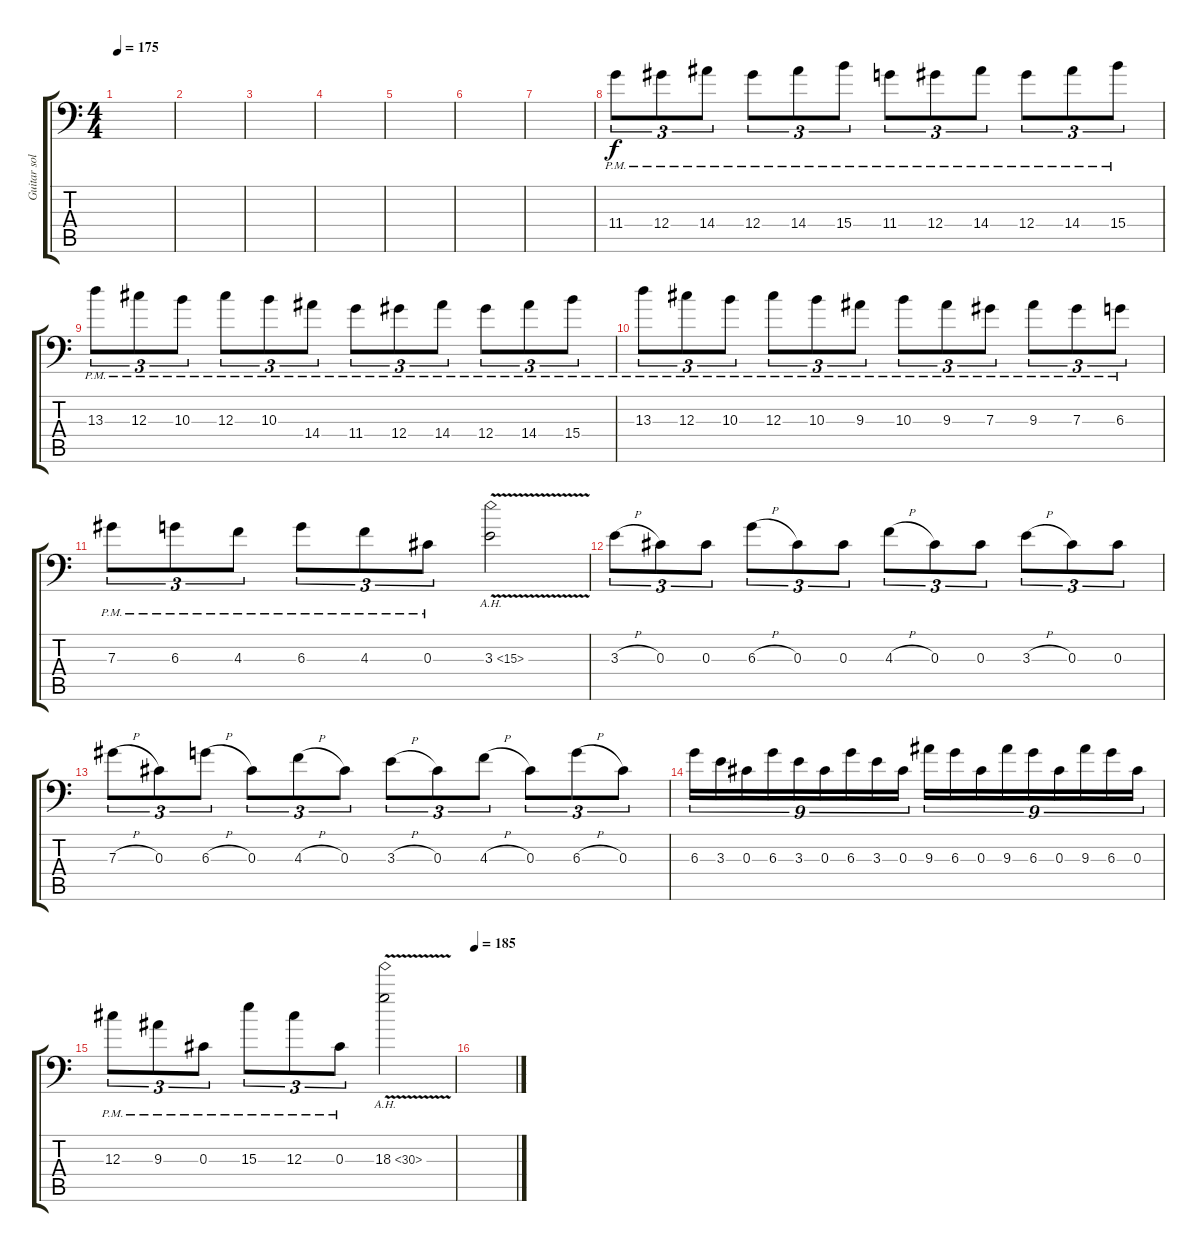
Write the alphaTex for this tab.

\track ("Guitar solo" "Guitar sol") {instrument distortionguitar}
\staff {score tabs}
\tuning (Bb3 F3 Db3 Ab2 Eb2 Bb1) {hide}
\ts (4 4)
\tempo 175
\clef f4
\ks c
|
|
|
|
|
|
|
11.4{pm}.8{tu (3 2)} 12.4{pm}.8{tu (3 2)} 14.4{pm}.8{tu (3 2)} 12.4{pm}.8{tu (3 2)} 14.4{pm}.8{tu (3 2)} 15.4{pm}.8{tu (3 2)} 11.4{pm}.8{tu (3 2)} 12.4{pm}.8{tu (3 2)} 14.4{pm}.8{tu (3 2)} 12.4{pm}.8{tu (3 2)} 14.4{pm}.8{tu (3 2)} 15.4{pm}.8{tu (3 2)} |
13.3{pm}.8{tu (3 2)} 12.3{pm}.8{tu (3 2)} 10.3{pm}.8{tu (3 2)} 12.3{pm}.8{tu (3 2)} 10.3{pm}.8{tu (3 2)} 14.4{pm}.8{tu (3 2)} 11.4{pm}.8{tu (3 2)} 12.4{pm}.8{tu (3 2)} 14.4{pm}.8{tu (3 2)} 12.4{pm}.8{tu (3 2)} 14.4{pm}.8{tu (3 2)} 15.4{pm}.8{tu (3 2)} |
13.3{pm}.8{tu (3 2)} 12.3{pm}.8{tu (3 2)} 10.3{pm}.8{tu (3 2)} 12.3{pm}.8{tu (3 2)} 10.3{pm}.8{tu (3 2)} 9.3{pm}.8{tu (3 2)} 10.3{pm}.8{tu (3 2)} 9.3{pm}.8{tu (3 2)} 7.3{pm}.8{tu (3 2)} 9.3{pm}.8{tu (3 2)} 7.3{pm}.8{tu (3 2)} 6.3{pm}.8{tu (3 2)} |
7.3{pm}.8{tu (3 2)} 6.3{pm}.8{tu (3 2)} 4.3{pm}.8{tu (3 2)} 6.3{pm}.8{tu (3 2)} 4.3{pm}.8{tu (3 2)} 0.3{pm}.8{tu (3 2)} 3.3{ah 12 v}.2 |
3.3{h}.8{tu (3 2)} 0.3.8{tu (3 2)} 0.3.8{tu (3 2)} 6.3{h}.8{tu (3 2)} 0.3.8{tu (3 2)} 0.3.8{tu (3 2)} 4.3{h}.8{tu (3 2)} 0.3.8{tu (3 2)} 0.3.8{tu (3 2)} 3.3{h}.8{tu (3 2)} 0.3.8{tu (3 2)} 0.3.8{tu (3 2)} |
7.3{h}.8{tu (3 2)} 0.3.8{tu (3 2)} 6.3{h}.8{tu (3 2)} 0.3.8{tu (3 2)} 4.3{h}.8{tu (3 2)} 0.3.8{tu (3 2)} 3.3{h}.8{tu (3 2)} 0.3.8{tu (3 2)} 4.3{h}.8{tu (3 2)} 0.3.8{tu (3 2)} 6.3{h}.8{tu (3 2)} 0.3.8{tu (3 2)} |
6.3.16{tu (9 8)} 3.3.16{tu (9 8)} 0.3.16{tu (9 8)} 6.3.16{tu (9 8)} 3.3.16{tu (9 8)} 0.3.16{tu (9 8)} 6.3.16{tu (9 8)} 3.3.16{tu (9 8)} 0.3.16{tu (9 8)} 9.3.16{tu (9 8)} 6.3.16{tu (9 8)} 0.3.16{tu (9 8)} 9.3.16{tu (9 8)} 6.3.16{tu (9 8)} 0.3.16{tu (9 8)} 9.3.16{tu (9 8)} 6.3.16{tu (9 8)} 0.3.16{tu (9 8)} |
12.3{pm}.8{tu (3 2)} 9.3{pm}.8{tu (3 2)} 0.3{pm}.8{tu (3 2)} 15.3{pm}.8{tu (3 2)} 12.3{pm}.8{tu (3 2)} 0.3{pm}.8{tu (3 2)} 18.3{ah 12 v}.2 |
\tempo 185
